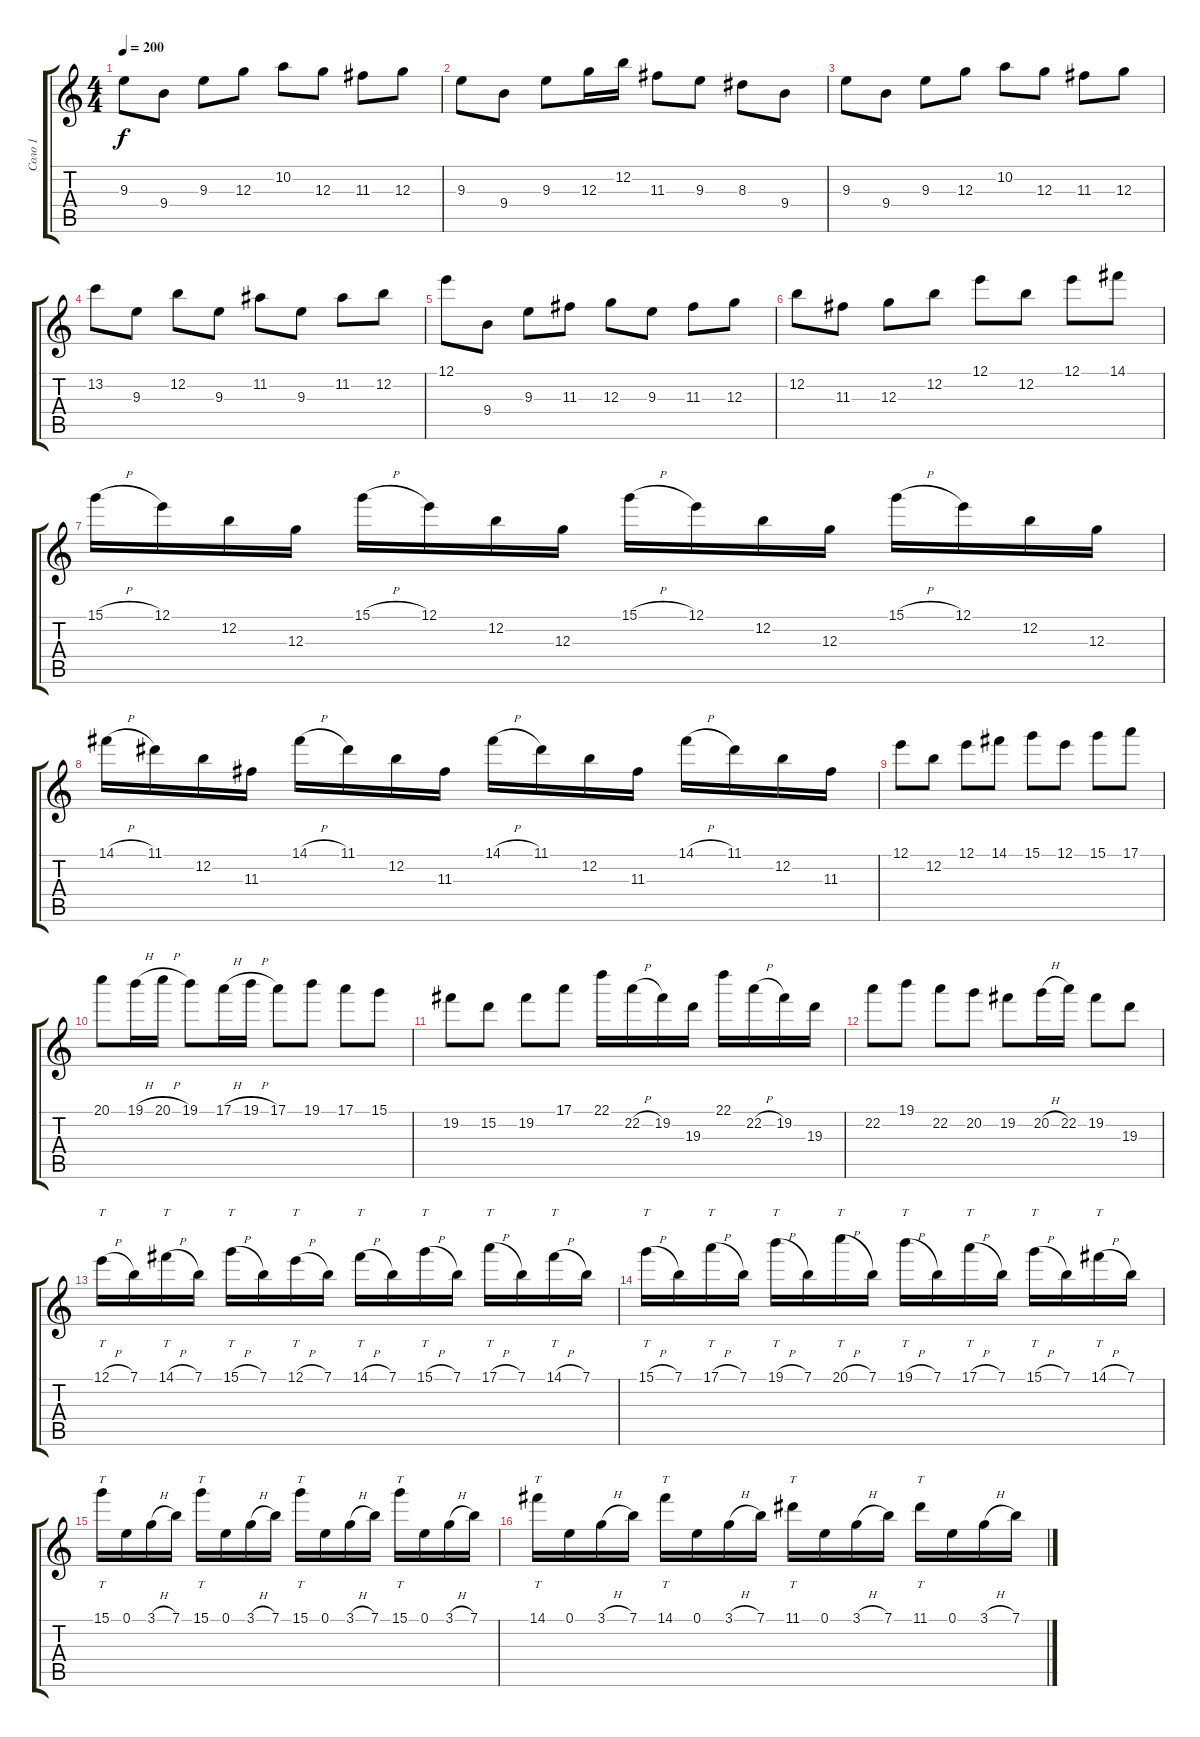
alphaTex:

\track ("Соло 1" "Соло 1") {instrument distortionguitar}
\staff {score tabs}
\tuning (E4 B3 G3 D3 A2 E2) {hide}
\ts (4 4)
\tempo 200
\clef g2
\ks c
9.3.8{dy f} 9.4.8 9.3.8 12.3.8 10.2.8 12.3.8 11.3.8 12.3.8 |
9.3.8 9.4.8 9.3.8 12.3.16 12.2.16 11.3.8 9.3.8 8.3.8 9.4.8 |
9.3.8 9.4.8 9.3.8 12.3.8 10.2.8 12.3.8 11.3.8 12.3.8 |
13.2.8 9.3.8 12.2.8 9.3.8 11.2.8 9.3.8 11.2.8 12.2.8 |
12.1.8 9.4.8 9.3.8 11.3.8 12.3.8 9.3.8 11.3.8 12.3.8 |
12.2.8 11.3.8 12.3.8 12.2.8 12.1.8 12.2.8 12.1.8 14.1.8 |
15.1{h}.16 12.1.16 12.2.16 12.3.16 15.1{h}.16 12.1.16 12.2.16 12.3.16 15.1{h}.16 12.1.16 12.2.16 12.3.16 15.1{h}.16 12.1.16 12.2.16 12.3.16 |
14.1{h}.16 11.1.16 12.2.16 11.3.16 14.1{h}.16 11.1.16 12.2.16 11.3.16 14.1{h}.16 11.1.16 12.2.16 11.3.16 14.1{h}.16 11.1.16 12.2.16 11.3.16 |
12.1.8 12.2.8 12.1.8 14.1.8 15.1.8 12.1.8 15.1.8 17.1.8 |
20.1.8 19.1{h}.16 20.1{h}.16 19.1.8 17.1{h}.16 19.1{h}.16 17.1.8 19.1.8 17.1.8 15.1.8 |
19.2.8 15.2.8 19.2.8 17.1.8 22.1.16 22.2{h}.16 19.2.16 19.3.16 22.1.16 22.2{h}.16 19.2.16 19.3.16 |
22.2.8 19.1.8 22.2.8 20.2.8 19.2.8 20.2{h}.16 22.2.16 19.2.8 19.3.8 |
12.1{h}.16{tt} 7.1.16 14.1{h}.16{tt} 7.1.16 15.1{h}.16{tt} 7.1.16 12.1{h}.16{tt} 7.1.16 14.1{h}.16{tt} 7.1.16 15.1{h}.16{tt} 7.1.16 17.1{h}.16{tt} 7.1.16 14.1{h}.16{tt} 7.1.16 |
15.1{h}.16{tt} 7.1.16 17.1{h}.16{tt} 7.1.16 19.1{h}.16{tt} 7.1.16 20.1{h}.16{tt} 7.1.16 19.1{h}.16{tt} 7.1.16 17.1{h}.16{tt} 7.1.16 15.1{h}.16{tt} 7.1.16 14.1{h}.16{tt} 7.1.16 |
15.1.16{tt} 0.1.16 3.1{h}.16 7.1.16 15.1.16{tt} 0.1.16 3.1{h}.16 7.1.16 15.1.16{tt} 0.1.16 3.1{h}.16 7.1.16 15.1.16{tt} 0.1.16 3.1{h}.16 7.1.16 |
14.1.16{tt} 0.1.16 3.1{h}.16 7.1.16 14.1.16{tt} 0.1.16 3.1{h}.16 7.1.16 11.1.16{tt} 0.1.16 3.1{h}.16 7.1.16 11.1.16{tt} 0.1.16 3.1{h}.16 7.1.16
